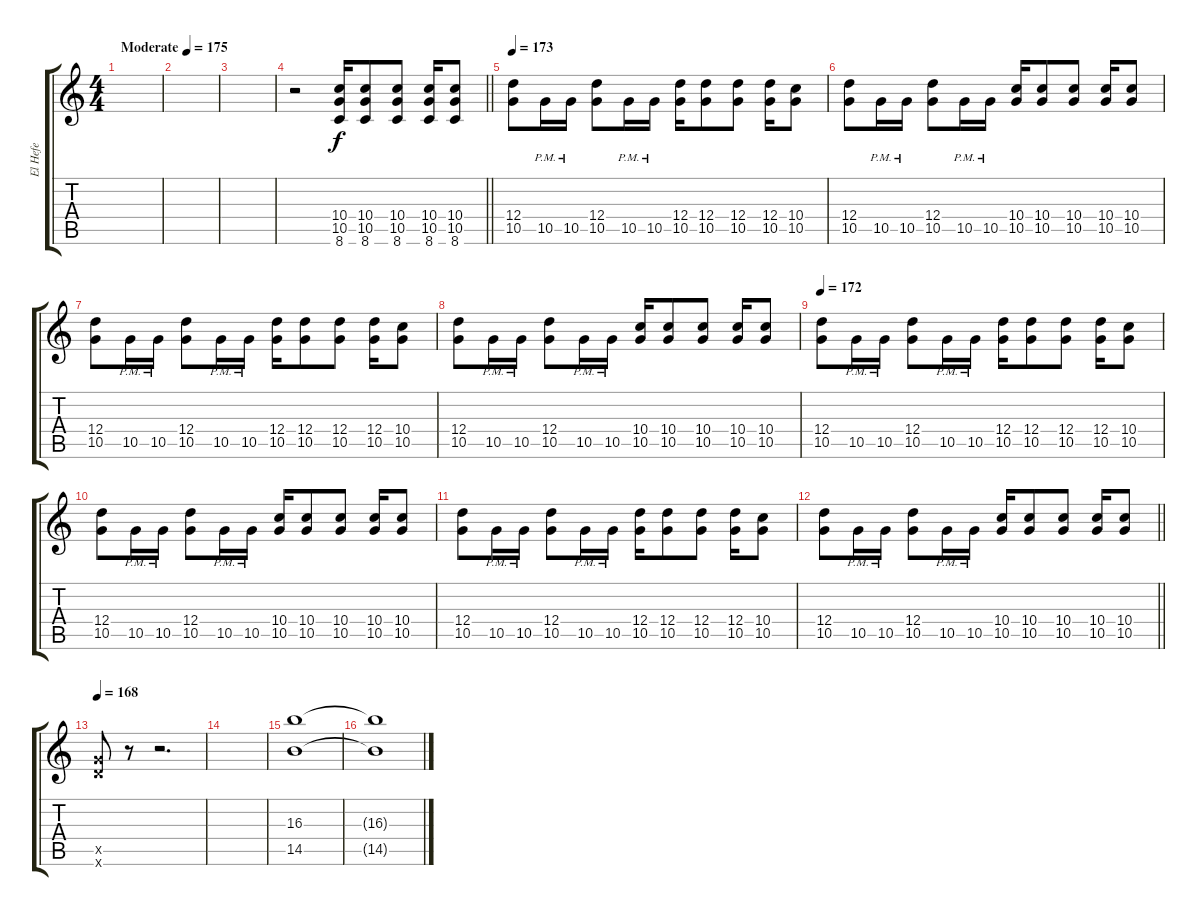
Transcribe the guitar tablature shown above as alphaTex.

\track ("El Hefe" "El Hefe") {instrument distortionguitar}
\staff {score tabs}
\tuning (E4 B3 G3 D3 A2 E2) {hide}
\ts (4 4)
\tempo (175 "Moderate")
\clef g2
\ks c
|
|
|
\barLineRight lightlight
r.2 (10.4 10.5 8.6).16 (10.4 10.5 8.6).8 (10.4 10.5 8.6).8 (10.4 10.5 8.6).16 (10.4 10.5 8.6).8 |
\section ("" "")
\tempo 173
(12.4 10.5).8 10.5{pm}.16 10.5{pm}.16 (12.4 10.5).8 10.5{pm}.16 10.5{pm}.16 (12.4 10.5).16 (12.4 10.5).8 (12.4 10.5).8 (12.4 10.5).16 (10.4 10.5).8 |
(12.4 10.5).8 10.5{pm}.16 10.5{pm}.16 (12.4 10.5).8 10.5{pm}.16 10.5{pm}.16 (10.4 10.5).16 (10.4 10.5).8 (10.4 10.5).8 (10.4 10.5).16 (10.4 10.5).8 |
(12.4 10.5).8 10.5{pm}.16 10.5{pm}.16 (12.4 10.5).8 10.5{pm}.16 10.5{pm}.16 (12.4 10.5).16 (12.4 10.5).8 (12.4 10.5).8 (12.4 10.5).16 (10.4 10.5).8 |
(12.4 10.5).8 10.5{pm}.16 10.5{pm}.16 (12.4 10.5).8 10.5{pm}.16 10.5{pm}.16 (10.4 10.5).16 (10.4 10.5).8 (10.4 10.5).8 (10.4 10.5).16 (10.4 10.5).8 |
\tempo 172
(12.4 10.5).8 10.5{pm}.16 10.5{pm}.16 (12.4 10.5).8 10.5{pm}.16 10.5{pm}.16 (12.4 10.5).16 (12.4 10.5).8 (12.4 10.5).8 (12.4 10.5).16 (10.4 10.5).8 |
(12.4 10.5).8 10.5{pm}.16 10.5{pm}.16 (12.4 10.5).8 10.5{pm}.16 10.5{pm}.16 (10.4 10.5).16 (10.4 10.5).8 (10.4 10.5).8 (10.4 10.5).16 (10.4 10.5).8 |
(12.4 10.5).8 10.5{pm}.16 10.5{pm}.16 (12.4 10.5).8 10.5{pm}.16 10.5{pm}.16 (12.4 10.5).16 (12.4 10.5).8 (12.4 10.5).8 (12.4 10.5).16 (10.4 10.5).8 |
\barLineRight lightlight
(12.4 10.5).8 10.5{pm}.16 10.5{pm}.16 (12.4 10.5).8 10.5{pm}.16 10.5{pm}.16 (10.4 10.5).16 (10.4 10.5).8 (10.4 10.5).8 (10.4 10.5).16 (10.4 10.5).8 |
\section ("" "")
\tempo 168
(10.5{x} 10.6{x}).8 r.8 r.2{d} |
|
(16.3 14.5).1 |
(16.3{t} 14.5{t}).1
